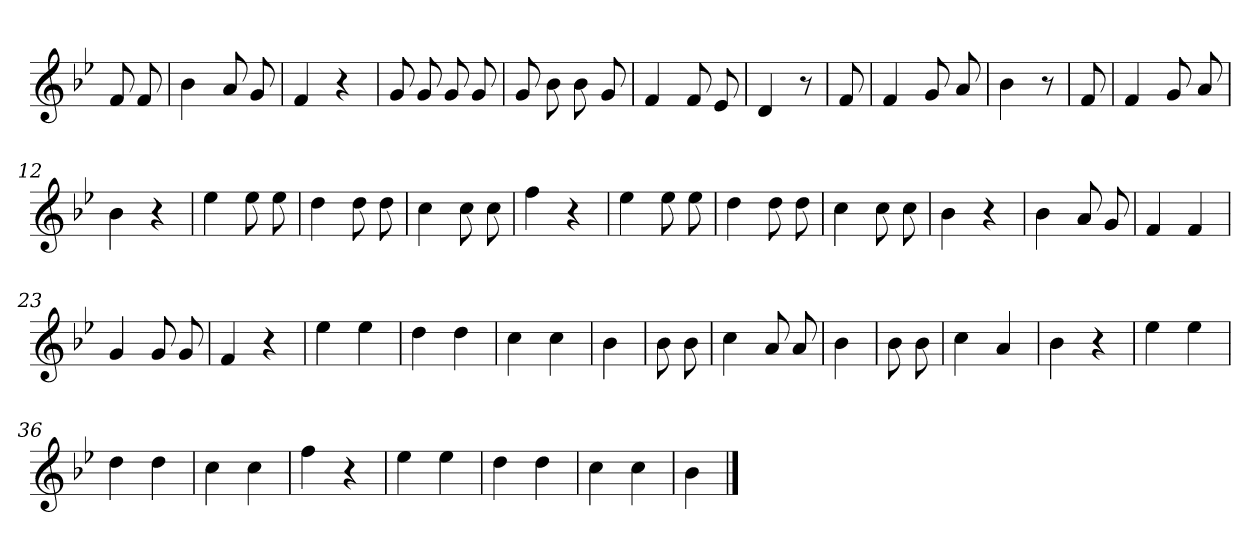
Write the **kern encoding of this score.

**kern
*part1
*staff1
*clefG2
*k[b-e-]
*B-:
=
8f
8f
=1
4b-
8a
8g
=2
4f
4r
=3
8g
8g
8g
8g
=4
8g
8b-
8b-
8g
=5
4f
8f
8e-
=6
4d
8r
=7
8f
=8
4f
8g
8a
=9
4b-
8r
=10
8f
=11
4f
8g
8a
=12
4b-
4r
=13
4ee-
8ee-
8ee-
=14
4dd
8dd
8dd
=15
4cc
8cc
8cc
=16
4ff
4r
=17
4ee-
8ee-
8ee-
=18
4dd
8dd
8dd
=19
4cc
8cc
8cc
=20
4b-
4r
=21
4b-
8a
8g
=22
4f
4f
=23
4g
8g
8g
=24
4f
4r
=25
4ee-
4ee-
=26
4dd
4dd
=27
4cc
4cc
=28
4b-
=29
8b-
8b-
=30
4cc
8a
8a
=31
4b-
=32
8b-
8b-
=33
4cc
4a
=34
4b-
4r
=35
4ee-
4ee-
=36
4dd
4dd
=37
4cc
4cc
=38
4ff
4r
=39
4ee-
4ee-
=40
4dd
4dd
=41
4cc
4cc
=42
4b-
==
*-
